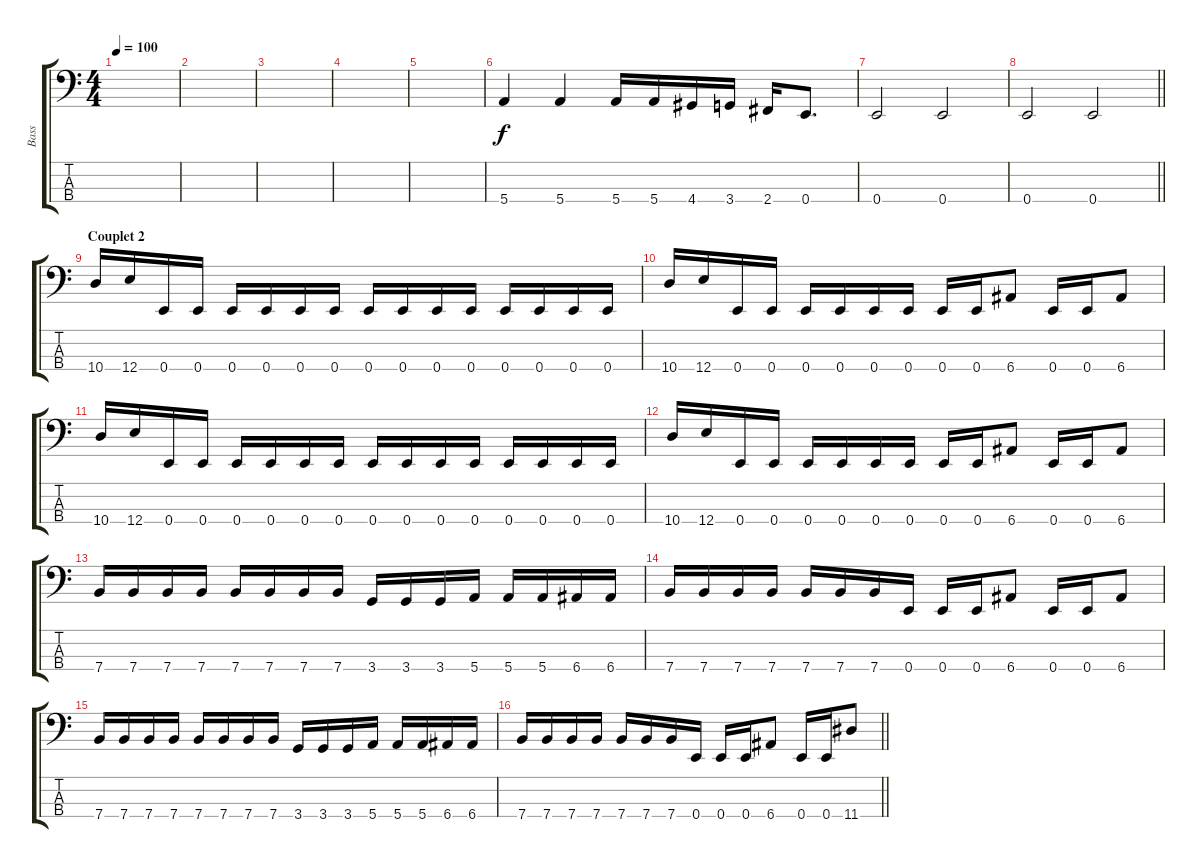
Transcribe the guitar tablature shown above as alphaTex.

\track ("Bass" "Bass") {instrument electricbassfinger}
\staff {score tabs}
\tuning (G2 D2 A1 E1) {hide}
\ts (4 4)
\tempo 100
\clef f4
\ks c
|
|
|
|
|
5.4.4 5.4.4 5.4.16 5.4.16 4.4.16 3.4.16 2.4.16 0.4.8{d} |
0.4.2 0.4.2 |
\barLineRight lightlight
0.4.2 0.4.2 |
\section ("" "Couplet 2")
10.4.16 12.4.16 0.4.16 0.4.16 0.4.16 0.4.16 0.4.16 0.4.16 0.4.16 0.4.16 0.4.16 0.4.16 0.4.16 0.4.16 0.4.16 0.4.16 |
10.4.16 12.4.16 0.4.16 0.4.16 0.4.16 0.4.16 0.4.16 0.4.16 0.4.16 0.4.16 6.4.8 0.4.16 0.4.16 6.4.8 |
10.4.16 12.4.16 0.4.16 0.4.16 0.4.16 0.4.16 0.4.16 0.4.16 0.4.16 0.4.16 0.4.16 0.4.16 0.4.16 0.4.16 0.4.16 0.4.16 |
10.4.16 12.4.16 0.4.16 0.4.16 0.4.16 0.4.16 0.4.16 0.4.16 0.4.16 0.4.16 6.4.8 0.4.16 0.4.16 6.4.8 |
7.4.16 7.4.16 7.4.16 7.4.16 7.4.16 7.4.16 7.4.16 7.4.16 3.4.16 3.4.16 3.4.16 5.4.16 5.4.16 5.4.16 6.4.16 6.4.16 |
7.4.16 7.4.16 7.4.16 7.4.16 7.4.16 7.4.16 7.4.16 0.4.16 0.4.16 0.4.16 6.4.8 0.4.16 0.4.16 6.4.8 |
7.4.16 7.4.16 7.4.16 7.4.16 7.4.16 7.4.16 7.4.16 7.4.16 3.4.16 3.4.16 3.4.16 5.4.16 5.4.16 5.4.16 6.4.16 6.4.16 |
\barLineRight lightlight
7.4.16 7.4.16 7.4.16 7.4.16 7.4.16 7.4.16 7.4.16 0.4.16 0.4.16 0.4.16 6.4.8 0.4.16 0.4.16 11.4.8
